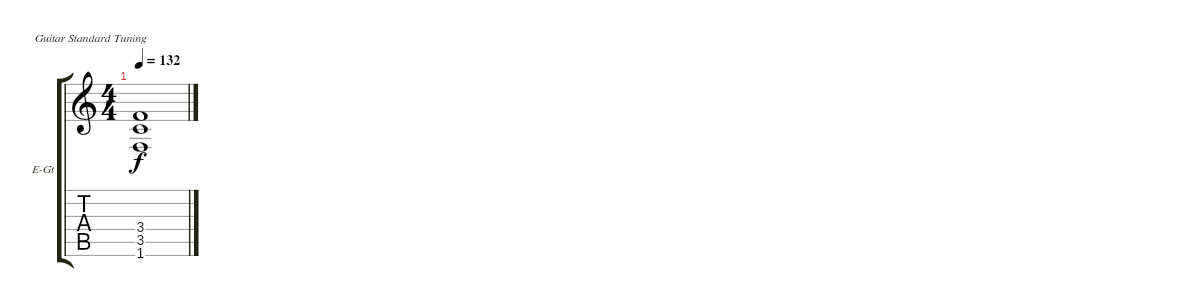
\bracketExtendMode groupsimilarinstruments
\firstSystemTrackNameOrientation horizontal
\otherSystemsTrackNameOrientation horizontal
\track ("rhythm guitar" "E-Gt") {multiBarRest instrument electricguitarmuted}
\staff {score tabs}
\tuning (E4 B3 G3 D3 A2 E2)
\ts (4 4)
\tempo 132
\clef g2
\ks c
(3.4 3.5 1.6).1{dy f}
